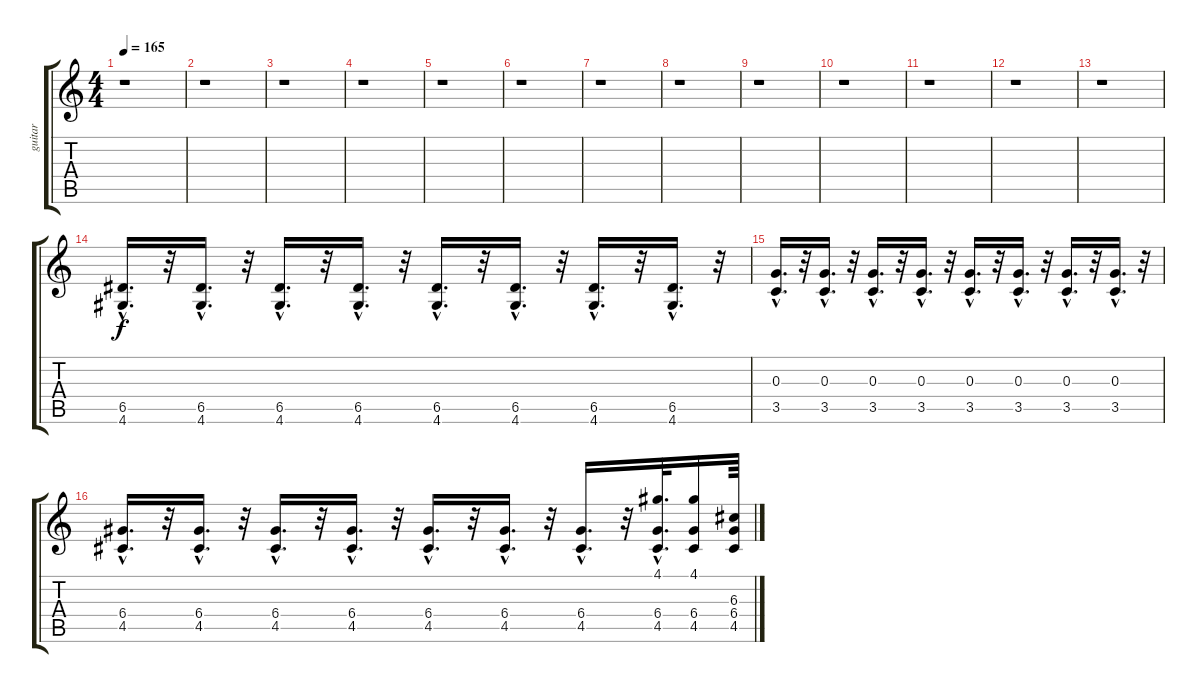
\track ("guitar" "guitar") {instrument distortionguitar}
\staff {score tabs}
\tuning (E4 B3 G3 D3 A2 E2) {hide}
\ts (4 4)
\tempo 165
\clef g2
\ks c
r.1{dy f} |
r.1 |
r.1 |
r.1 |
r.1 |
r.1 |
r.1 |
r.1 |
r.1 |
r.1 |
r.1 |
r.1 |
r.1 |
(6.5{hac} 4.6{hac}).16{d} r.32 (6.5{hac} 4.6{hac}).16{d} r.32 (6.5{hac} 4.6{hac}).16{d} r.32 (6.5{hac} 4.6{hac}).16{d} r.32 (6.5{hac} 4.6{hac}).16{d} r.32 (6.5{hac} 4.6{hac}).16{d} r.32 (6.5{hac} 4.6{hac}).16{d} r.32 (6.5{hac} 4.6{hac}).16{d} r.32 |
(0.3{hac} 3.5{hac}).16{d} r.32 (0.3{hac} 3.5{hac}).16{d} r.32 (0.3{hac} 3.5{hac}).16{d} r.32 (0.3{hac} 3.5{hac}).16{d} r.32 (0.3{hac} 3.5{hac}).16{d} r.32 (0.3{hac} 3.5{hac}).16{d} r.32 (0.3{hac} 3.5{hac}).16{d} r.32 (0.3{hac} 3.5{hac}).16{d} r.32 |
(6.4{hac} 4.5{hac}).16{d} r.32 (6.4{hac} 4.5{hac}).16{d} r.32 (6.4{hac} 4.5{hac}).16{d} r.32 (6.4{hac} 4.5{hac}).16{d} r.32 (6.4{hac} 4.5{hac}).16{d} r.32 (6.4{hac} 4.5{hac}).16{d} r.32 (6.4{hac} 4.5{hac}).16{d} r.32 (4.1{hac} 6.4{hac} 4.5{hac}).32{d} (4.1 6.4 4.5).16 (6.3 6.4 4.5).64
